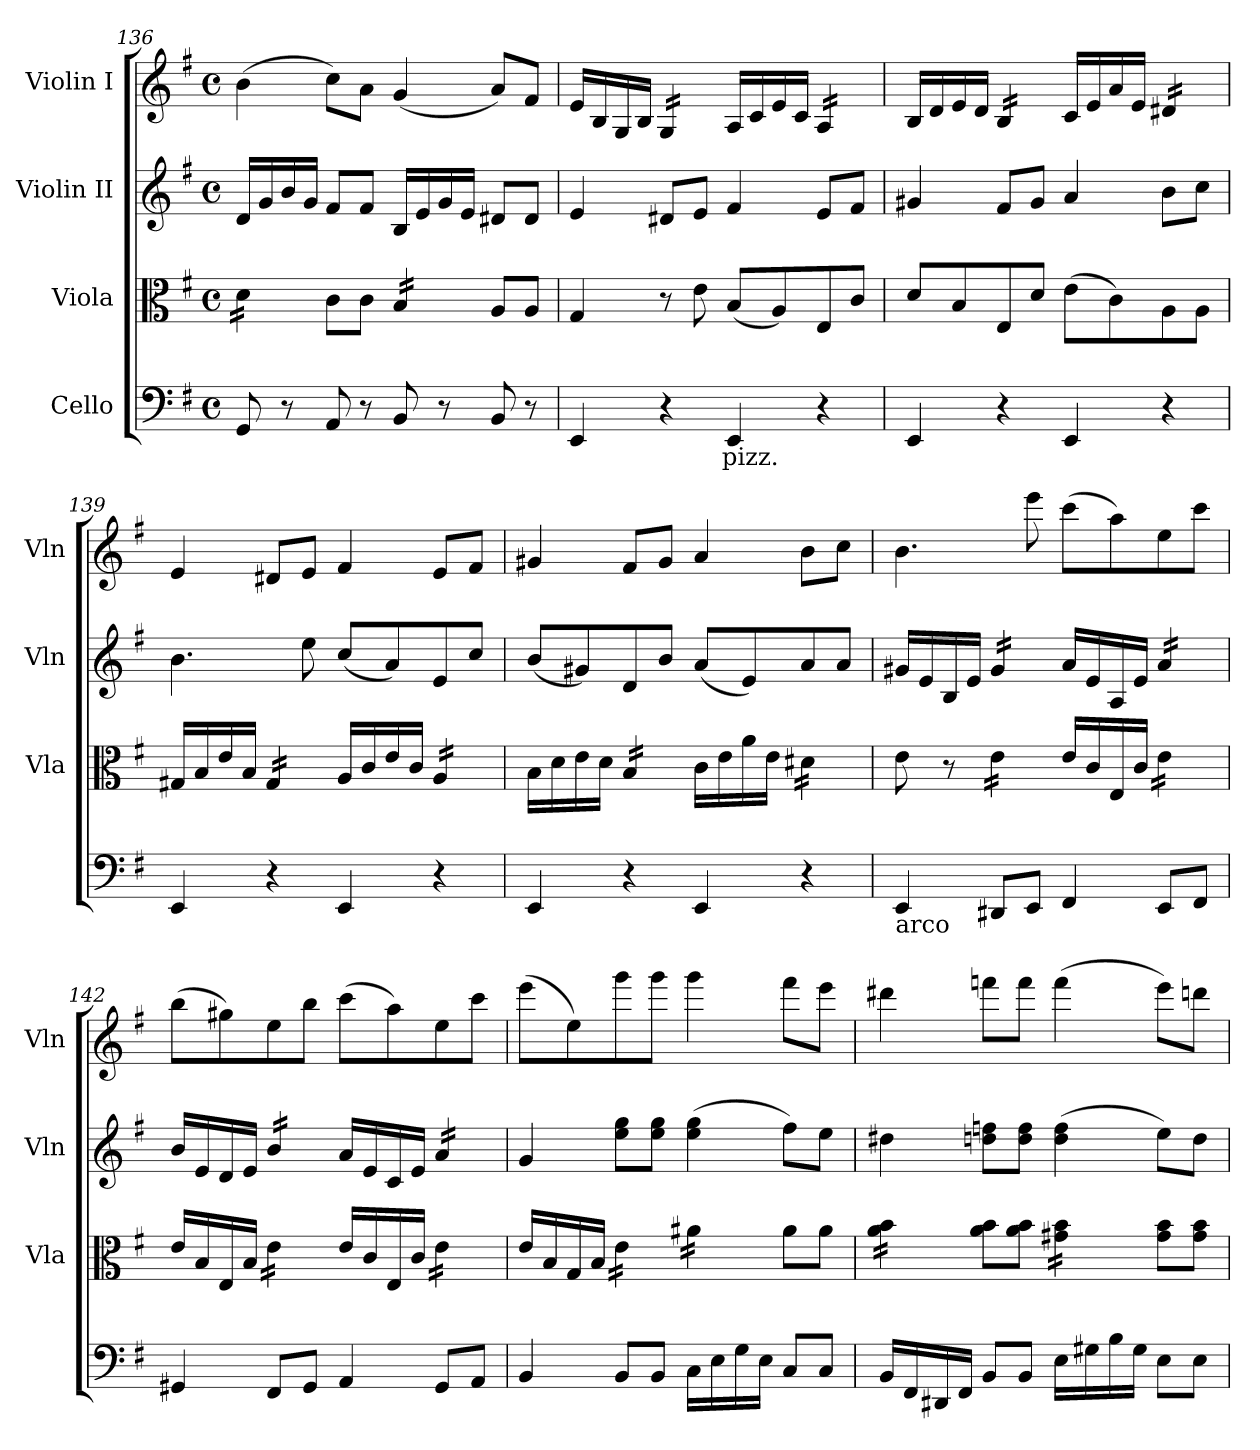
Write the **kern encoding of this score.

**kern	**text	**kern	**kern	**kern
*part4	*part4	*part3	*part2	*part1
*staff4	*staff4	*staff3	*staff2	*staff1
*I"Cello	*	*I"Viola	*I"Violin II	*I"Violin I
*	*	*I'Vla	*I'Vln	*I'Vln
!!LO:LB:g=z
*clefF4	*	*clefC3	*clefG2	*clefG2
*k[f#]	*	*k[f#]	*k[f#]	*k[f#]
*M4/4	*	*M4/4	*M4/4	*M4/4
*met(c)	*	*met(c)	*met(c)	*met(c)
=136	=136	=136	=136	=136
*	*	*tremolo	*	*
8GG/	.	16d\LL	16d/LL	(>4b\
.	.	16d\	16g/	.
8r	.	16d\	16b/	.
.	.	16d\JJ	16g/JJ	.
*	*	*Xtremolo	*	*
8AA/	.	8c\L	8f#/L	8cc\L)
8r	.	8c\J	8f#/J	8a\J
*	*	*tremolo	*	*
8BB/	.	16B/LL	16B/LL	(<4g/
.	.	16B/	16e/	.
8r	.	16B/	16g/	.
.	.	16B/JJ	16e/JJ	.
*	*	*Xtremolo	*	*
8BB/	.	8A/L	8d#X/L	8a/L)
8r	.	8A/J	8d#/J	8f#/J
=137	=137	=137	=137	=137
4EE/	.	4G/	4e/	16e/LL
.	.	.	.	16B/
.	.	.	.	16G/
.	.	.	.	16B/JJ
*	*	*	*	*tremolo
4r	.	8r	8d#X/L	16G/LL
.	.	.	.	16G/
.	.	8e\	8e/J	16G/
.	.	.	.	16G/JJ
*	*	*	*	*Xtremolo
!	!LO:LY:b	!	!	!
4EE/	pizz.	(<8B/L	4f#/	16A/LL
.	.	.	.	16c/
.	.	8A/)	.	16e/
.	.	.	.	16c/JJ
*	*	*	*	*tremolo
4r	.	8E/	8e/L	16A/LL
.	.	.	.	16A/
.	.	8c/J	8f#/J	16A/
.	.	.	.	16A/JJ
*	*	*	*	*Xtremolo
=138	=138	=138	=138	=138
4EE/	.	8d/L	4g#X/	16B/LL
.	.	.	.	16d/
.	.	8B/	.	16e/
.	.	.	.	16d/JJ
*	*	*	*	*tremolo
4r	.	8E/	8f#/L	16B/LL
.	.	.	.	16B/
.	.	8d/J	8g#/J	16B/
.	.	.	.	16B/JJ
*	*	*	*	*Xtremolo
4EE/	.	(>8e\L	4a/	16c/LL
.	.	.	.	16e/
.	.	8c\)	.	16a/
.	.	.	.	16e/JJ
*	*	*	*	*tremolo
4r	.	8A\	8b\L	16d#X/LL
.	.	.	.	16d#X/
.	.	8A\J	8cc\J	16d#X/
.	.	.	.	16d#X/JJ
*	*	*	*	*Xtremolo
=139	=139	=139	=139	=139
4EE/	.	16G#X/LL	4.b\	4e/
.	.	16B/	.	.
.	.	16e/	.	.
.	.	16B/JJ	.	.
*	*	*tremolo	*	*
4r	.	16G#/LL	.	8d#X/L
.	.	16G#/	.	.
.	.	16G#/	8ee\	8e/J
.	.	16G#/JJ	.	.
*	*	*Xtremolo	*	*
4EE/	.	16A/LL	(<8cc/L	4f#/
.	.	16c/	.	.
.	.	16e/	8a/)	.
.	.	16c/JJ	.	.
*	*	*tremolo	*	*
4r	.	16A/LL	8e/	8e/L
.	.	16A/	.	.
.	.	16A/	8cc/J	8f#/J
.	.	16A/JJ	.	.
*	*	*Xtremolo	*	*
=140	=140	=140	=140	=140
4EE/	.	16B\LL	(<8b/L	4g#X/
.	.	16d\	.	.
.	.	16e\	8g#X/)	.
.	.	16d\JJ	.	.
*	*	*tremolo	*	*
4r	.	16B/LL	8d/	8f#/L
.	.	16B/	.	.
.	.	16B/	8b/J	8g#/J
.	.	16B/JJ	.	.
*	*	*Xtremolo	*	*
4EE/	.	16c\LL	(<8a/L	4a/
.	.	16e\	.	.
.	.	16a\	8e/)	.
.	.	16e\JJ	.	.
*	*	*tremolo	*	*
4r	.	16d#X\LL	8a/	8b\L
.	.	16d#X\	.	.
.	.	16d#X\	8a/J	8cc\J
.	.	16d#X\JJ	.	.
*	*	*Xtremolo	*	*
=141	=141	=141	=141	=141
!LO:TX:b:t=arco	!	!	!	!
4EE/	.	8e\	16g#X/LL	4.b\
.	.	.	16e/	.
.	.	8r	16B/	.
.	.	.	16e/JJ	.
*	*	*tremolo	*	*
*	*	*	*tremolo	*
8DD#X/L	.	16e\LL	16g#/LL	.
.	.	16e\	16g#/	.
8EE/J	.	16e\	16g#/	8eee\
.	.	16e\JJ	16g#/JJ	.
*	*	*	*Xtremolo	*
*	*	*Xtremolo	*	*
4FF#/	.	16e/LL	16a/LL	(>8ccc\L
.	.	16c/	16e/	.
.	.	16E/	16A/	8aa\)
.	.	16c/JJ	16e/JJ	.
*	*	*tremolo	*	*
*	*	*	*tremolo	*
8EE/L	.	16e\LL	16a/LL	8ee\
.	.	16e\	16a/	.
8FF#/J	.	16e\	16a/	8ccc\J
.	.	16e\JJ	16a/JJ	.
*	*	*	*Xtremolo	*
*	*	*Xtremolo	*	*
!!LO:LB:g=z
=142	=142	=142	=142	=142
4GG#X/	.	16e/LL	16b/LL	(>8bb\L
.	.	16B/	16e/	.
.	.	16E/	16d/	8gg#X\)
.	.	16B/JJ	16e/JJ	.
*	*	*tremolo	*	*
*	*	*	*tremolo	*
8FF#/L	.	16e\LL	16b/LL	8ee\
.	.	16e\	16b/	.
8GG#/J	.	16e\	16b/	8bb\J
.	.	16e\JJ	16b/JJ	.
*	*	*	*Xtremolo	*
*	*	*Xtremolo	*	*
4AA/	.	16e/LL	16a/LL	(>8ccc\L
.	.	16c/	16e/	.
.	.	16E/	16c/	8aa\)
.	.	16c/JJ	16e/JJ	.
*	*	*tremolo	*	*
*	*	*	*tremolo	*
8GG#/L	.	16e\LL	16a/LL	8ee\
.	.	16e\	16a/	.
8AA/J	.	16e\	16a/	8ccc\J
.	.	16e\JJ	16a/JJ	.
*	*	*	*Xtremolo	*
*	*	*Xtremolo	*	*
=143	=143	=143	=143	=143
4BB/	.	16e/LL	4g/	(>8eee\L
.	.	16B/	.	.
.	.	16G/	.	8ee\)
.	.	16B/JJ	.	.
*	*	*tremolo	*	*
8BB/L	.	16e\LL	8ee\ 8gg\L	8ggg\
.	.	16e\	.	.
8BB/J	.	16e\	8ee\ 8gg\J	8ggg\J
.	.	16e\JJ	.	.
16C\LL	.	16a#X\LL	(>4ee\ 4gg\	4ggg\
16E\	.	16a#X\	.	.
16G\	.	16a#X\	.	.
16E\JJ	.	16a#X\JJ	.	.
*	*	*Xtremolo	*	*
8C/L	.	8a#\L	8ff#\L)	8fff#\L
8C/J	.	8a#\J	8ee\J	8eee\J
=144	=144	=144	=144	=144
*	*	*tremolo	*	*
16BB/LL	.	16a\ 16b\LL	4dd#X\	4ddd#X\
16FF#/	.	16a\ 16b\	.	.
16DD#X/	.	16a\ 16b\	.	.
16FF#/JJ	.	16a\ 16b\JJ	.	.
*	*	*Xtremolo	*	*
8BB/L	.	8a\ 8b\L	8ddn\ 8ffn\L	8fffn\L
8BB/J	.	8a\ 8b\J	8dd\ 8ff\J	8fff\J
*	*	*tremolo	*	*
16E\LL	.	16g#X\ 16b\LL	(>4dd\ 4ff\	(>4fff\
16G#X\	.	16g#X\ 16b\	.	.
16B\	.	16g#X\ 16b\	.	.
16G#\JJ	.	16g#X\ 16b\JJ	.	.
*	*	*Xtremolo	*	*
8E\L	.	8g#\ 8b\L	8ee\L)	8eee\L)
8E\J	.	8g#\ 8b\J	8dd\J	8dddn\J
=	=	=	=	=
*-	*-	*-	*-	*-
